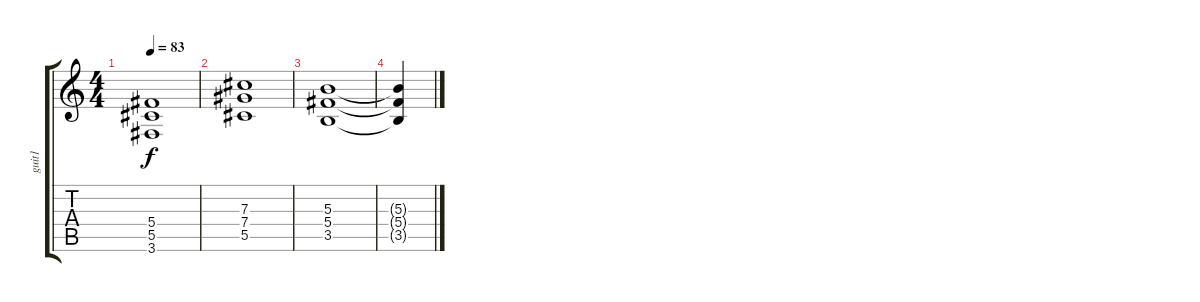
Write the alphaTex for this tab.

\track ("guit1" "guit1") {instrument overdrivenguitar}
\staff {score tabs}
\tuning (Eb4 Bb3 Gb3 Db3 Ab2 Eb2) {hide}
\ts (4 4)
\tempo 83
\clef g2
\ks c
(5.4 5.5 3.6).1{dy f} |
(7.3 7.4 5.5).1 |
(5.3 5.4 3.5).1 |
(5.3{t} 5.4{t} 3.5{t}).4
